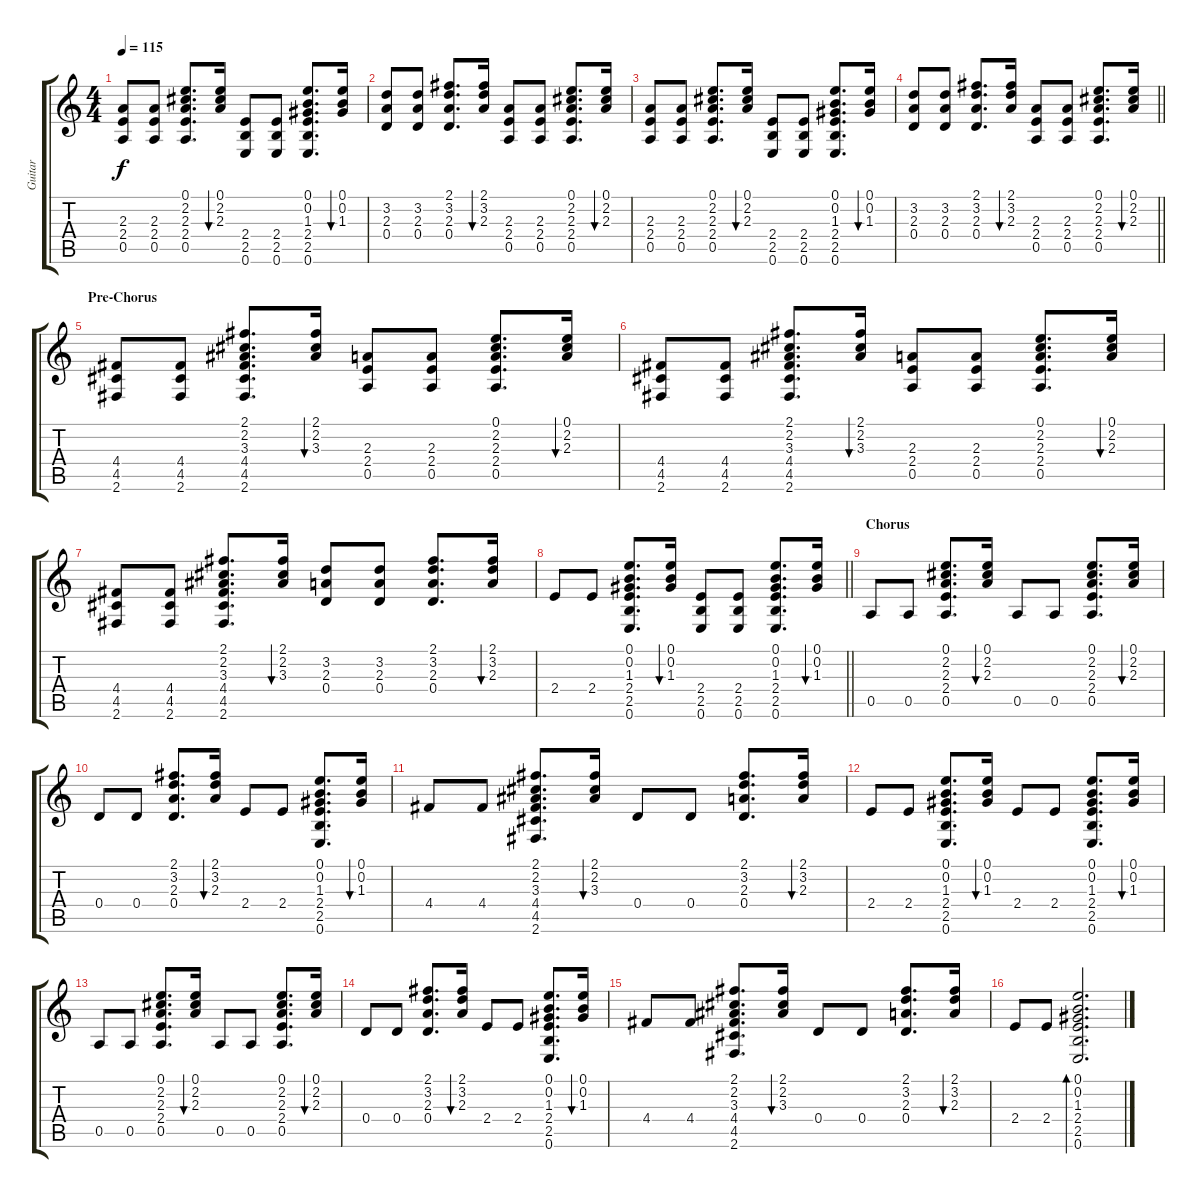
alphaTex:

\track ("Guitar" "Guitar") {instrument acousticguitarsteel}
\staff {score tabs}
\tuning (E4 B3 G3 D3 A2 E2) {hide}
\ts (4 4)
\tempo 115
\clef g2
\ks c
(2.3 2.4 0.5).8{dy f} (2.3 2.4 0.5).8 (0.1 2.2 2.3 2.4 0.5).8{d} (0.1 2.2 2.3).16{bu 60} (2.4 2.5 0.6).8 (2.4 2.5 0.6).8 (0.1 0.2 1.3 2.4 2.5 0.6).8{d} (0.1 0.2 1.3).16{bu 60} |
(3.2 2.3 0.4).8 (3.2 2.3 0.4).8 (2.1 3.2 2.3 0.4).8{d} (2.1 3.2 2.3).16{bu 60} (2.3 2.4 0.5).8 (2.3 2.4 0.5).8 (0.1 2.2 2.3 2.4 0.5).8{d} (0.1 2.2 2.3).16{bu 60} |
(2.3 2.4 0.5).8 (2.3 2.4 0.5).8 (0.1 2.2 2.3 2.4 0.5).8{d} (0.1 2.2 2.3).16{bu 60} (2.4 2.5 0.6).8 (2.4 2.5 0.6).8 (0.1 0.2 1.3 2.4 2.5 0.6).8{d} (0.1 0.2 1.3).16{bu 60} |
\barLineRight lightlight
(3.2 2.3 0.4).8 (3.2 2.3 0.4).8 (2.1 3.2 2.3 0.4).8{d} (2.1 3.2 2.3).16{bu 60} (2.3 2.4 0.5).8 (2.3 2.4 0.5).8 (0.1 2.2 2.3 2.4 0.5).8{d} (0.1 2.2 2.3).16{bu 60} |
\section ("" "Pre-Chorus")
(4.4 4.5 2.6).8 (4.4 4.5 2.6).8 (2.1 2.2 3.3 4.4 4.5 2.6).8{d} (2.1 2.2 3.3).16{bu 60} (2.3 2.4 0.5).8 (2.3 2.4 0.5).8 (0.1 2.2 2.3 2.4 0.5).8{d} (0.1 2.2 2.3).16{bu 60} |
(4.4 4.5 2.6).8 (4.4 4.5 2.6).8 (2.1 2.2 3.3 4.4 4.5 2.6).8{d} (2.1 2.2 3.3).16{bu 60} (2.3 2.4 0.5).8 (2.3 2.4 0.5).8 (0.1 2.2 2.3 2.4 0.5).8{d} (0.1 2.2 2.3).16{bu 60} |
(4.4 4.5 2.6).8 (4.4 4.5 2.6).8 (2.1 2.2 3.3 4.4 4.5 2.6).8{d} (2.1 2.2 3.3).16{bu 60} (3.2 2.3 0.4).8 (3.2 2.3 0.4).8 (2.1 3.2 2.3 0.4).8{d} (2.1 3.2 2.3).16{bu 60} |
\barLineRight lightlight
2.4.8 2.4.8 (0.1 0.2 1.3 2.4 2.5 0.6).8{d} (0.1 0.2 1.3).16{bu 60} (2.4 2.5 0.6).8 (2.4 2.5 0.6).8 (0.1 0.2 1.3 2.4 2.5 0.6).8{d} (0.1 0.2 1.3).16{bu 60} |
\section ("" "Chorus")
0.5.8 0.5.8 (0.1 2.2 2.3 2.4 0.5).8{d} (0.1 2.2 2.3).16{bu 60} 0.5.8 0.5.8 (0.1 2.2 2.3 2.4 0.5).8{d} (0.1 2.2 2.3).16{bu 60} |
0.4.8 0.4.8 (2.1 3.2 2.3 0.4).8{d} (2.1 3.2 2.3).16{bu 60} 2.4.8 2.4.8 (0.1 0.2 1.3 2.4 2.5 0.6).8{d} (0.1 0.2 1.3).16{bu 60} |
4.4.8 4.4.8 (2.1 2.2 3.3 4.4 4.5 2.6).8{d} (2.1 2.2 3.3).16{bu 60} 0.4.8 0.4.8 (2.1 3.2 2.3 0.4).8{d} (2.1 3.2 2.3).16{bu 60} |
2.4.8 2.4.8 (0.1 0.2 1.3 2.4 2.5 0.6).8{d} (0.1 0.2 1.3).16{bu 60} 2.4.8 2.4.8 (0.1 0.2 1.3 2.4 2.5 0.6).8{d} (0.1 0.2 1.3).16{bu 60} |
0.5.8 0.5.8 (0.1 2.2 2.3 2.4 0.5).8{d} (0.1 2.2 2.3).16{bu 60} 0.5.8 0.5.8 (0.1 2.2 2.3 2.4 0.5).8{d} (0.1 2.2 2.3).16{bu 60} |
0.4.8 0.4.8 (2.1 3.2 2.3 0.4).8{d} (2.1 3.2 2.3).16{bu 60} 2.4.8 2.4.8 (0.1 0.2 1.3 2.4 2.5 0.6).8{d} (0.1 0.2 1.3).16{bu 60} |
4.4.8 4.4.8 (2.1 2.2 3.3 4.4 4.5 2.6).8{d} (2.1 2.2 3.3).16{bu 60} 0.4.8 0.4.8 (2.1 3.2 2.3 0.4).8{d} (2.1 3.2 2.3).16{bu 60} |
2.4.8 2.4.8 (0.1 0.2 1.3 2.4 2.5 0.6).2{d bd 240}
